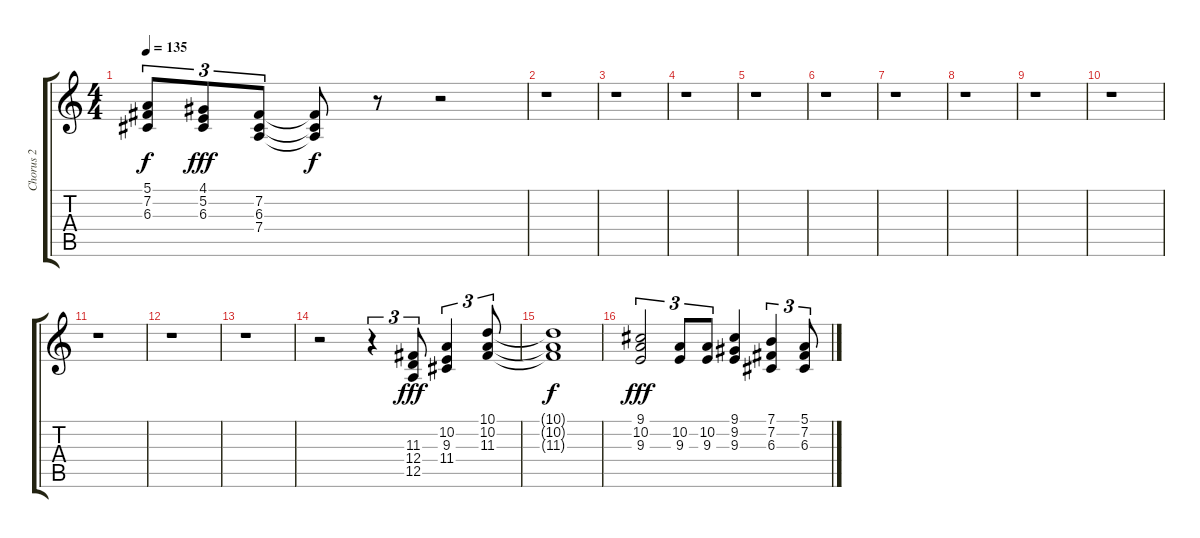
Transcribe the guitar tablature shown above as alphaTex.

\track ("Chorus 2" "Chorus 2") {instrument synthvoice}
\staff {score tabs}
\tuning (E4 B3 G3 D3 A2 E2) {hide}
\ts (4 4)
\tempo 135
\clef g2
\ks c
(5.1{t} 7.2{t} 6.3{t}).8{tu (3 2) dy f} (4.1 5.2 6.3).8{tu (3 2) dy fff} (7.2 6.3 7.4).8{tu (3 2)} (7.2{t} 6.3{t} 7.4{t}).8{dy f} r.8 r.2 |
r.1 |
r.1 |
r.1 |
r.1 |
r.1 |
r.1 |
r.1 |
r.1 |
r.1 |
r.1 |
r.1 |
r.1 |
r.2 r.4{tu (3 2)} (11.3 12.4 12.5).8{tu (3 2) dy fff} (10.2 9.3 11.4).4{tu (3 2)} (10.1 10.2 11.3).8{tu (3 2)} |
(10.1{t} 10.2{t} 11.3{t}).1{dy f} |
(9.1 10.2 9.3).2{tu (3 2) dy fff} (10.2 9.3).8{tu (3 2)} (10.2 9.3).8{tu (3 2)} (9.1 9.2 9.3).4 (7.1 7.2 6.3).4{tu (3 2)} (5.1 7.2 6.3).8{tu (3 2)}
